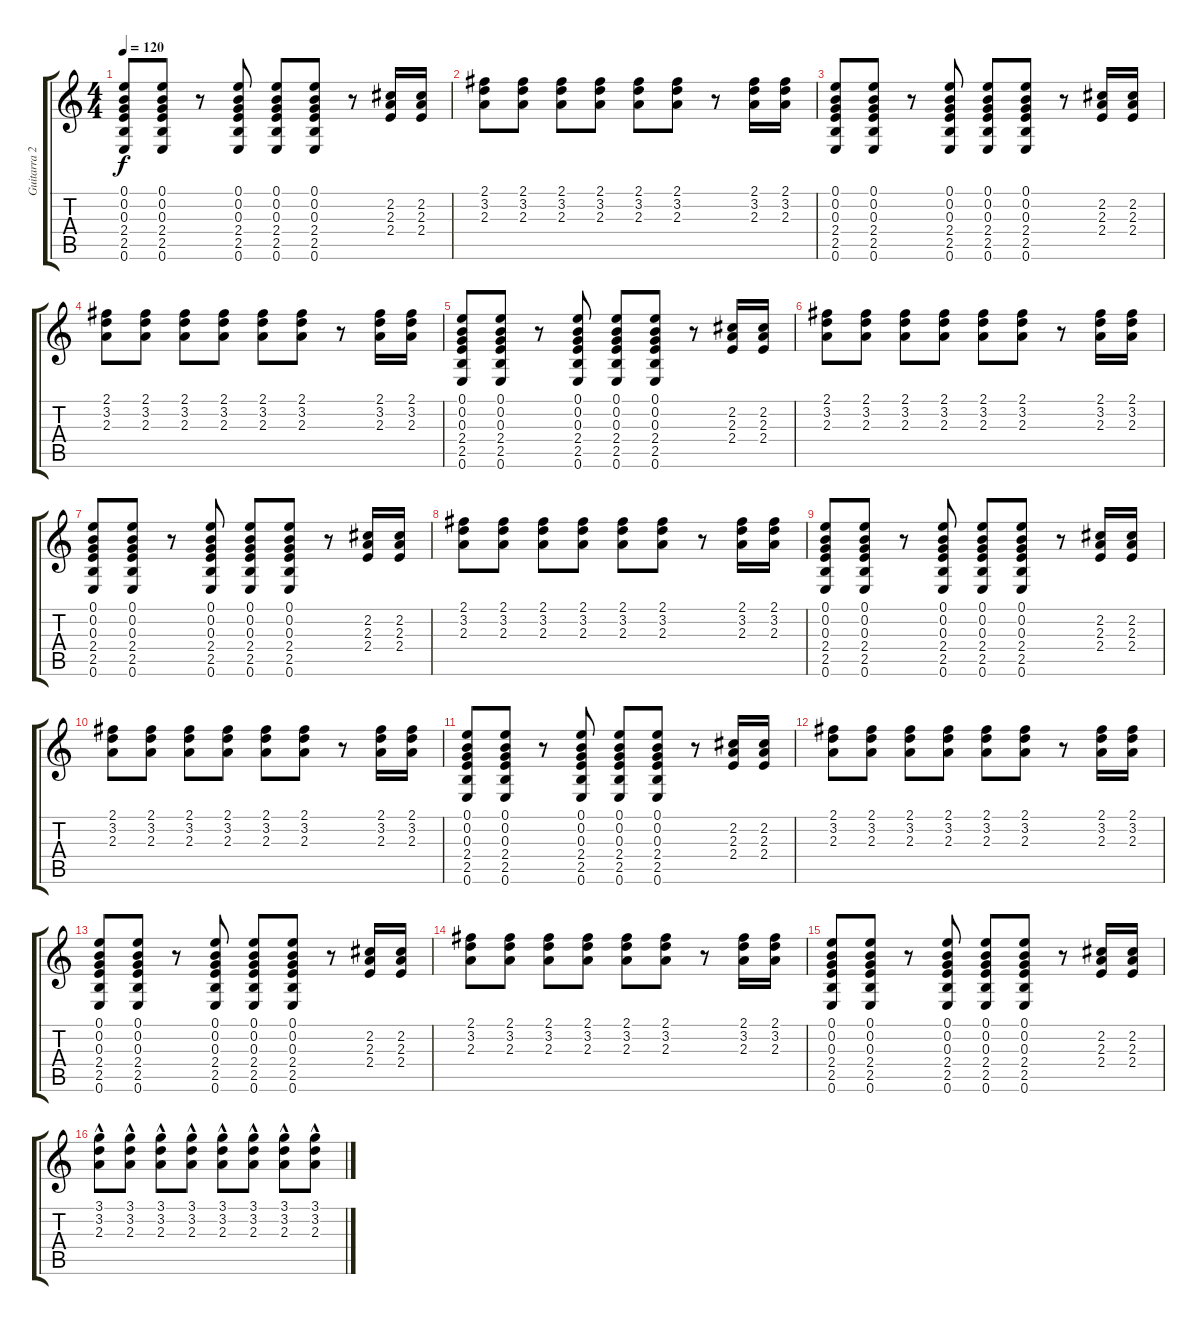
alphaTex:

\track ("Guitarra 2" "Guitarra 2") {instrument electricguitarclean}
\staff {score tabs}
\tuning (E4 B3 G3 D3 A2 E2) {hide}
\ts (4 4)
\tempo 120
\clef g2
\ks c
(0.1 0.2 0.3 2.4 2.5 0.6).8{dy f} (0.1 0.2 0.3 2.4 2.5 0.6).8 r.8 (0.1 0.2 0.3 2.4 2.5 0.6).8 (0.1 0.2 0.3 2.4 2.5 0.6).8 (0.1 0.2 0.3 2.4 2.5 0.6).8 r.8 (2.2 2.3 2.4).16 (2.2 2.3 2.4).16 |
(2.1 3.2 2.3).8 (2.1 3.2 2.3).8 (2.1 3.2 2.3).8 (2.1 3.2 2.3).8 (2.1 3.2 2.3).8 (2.1 3.2 2.3).8 r.8 (2.1 3.2 2.3).16 (2.1 3.2 2.3).16 |
(0.1 0.2 0.3 2.4 2.5 0.6).8 (0.1 0.2 0.3 2.4 2.5 0.6).8 r.8 (0.1 0.2 0.3 2.4 2.5 0.6).8 (0.1 0.2 0.3 2.4 2.5 0.6).8 (0.1 0.2 0.3 2.4 2.5 0.6).8 r.8 (2.2 2.3 2.4).16 (2.2 2.3 2.4).16 |
(2.1 3.2 2.3).8 (2.1 3.2 2.3).8 (2.1 3.2 2.3).8 (2.1 3.2 2.3).8 (2.1 3.2 2.3).8 (2.1 3.2 2.3).8 r.8 (2.1 3.2 2.3).16 (2.1 3.2 2.3).16 |
(0.1 0.2 0.3 2.4 2.5 0.6).8 (0.1 0.2 0.3 2.4 2.5 0.6).8 r.8 (0.1 0.2 0.3 2.4 2.5 0.6).8 (0.1 0.2 0.3 2.4 2.5 0.6).8 (0.1 0.2 0.3 2.4 2.5 0.6).8 r.8 (2.2 2.3 2.4).16 (2.2 2.3 2.4).16 |
(2.1 3.2 2.3).8 (2.1 3.2 2.3).8 (2.1 3.2 2.3).8 (2.1 3.2 2.3).8 (2.1 3.2 2.3).8 (2.1 3.2 2.3).8 r.8 (2.1 3.2 2.3).16 (2.1 3.2 2.3).16 |
(0.1 0.2 0.3 2.4 2.5 0.6).8 (0.1 0.2 0.3 2.4 2.5 0.6).8 r.8 (0.1 0.2 0.3 2.4 2.5 0.6).8 (0.1 0.2 0.3 2.4 2.5 0.6).8 (0.1 0.2 0.3 2.4 2.5 0.6).8 r.8 (2.2 2.3 2.4).16 (2.2 2.3 2.4).16 |
(2.1 3.2 2.3).8 (2.1 3.2 2.3).8 (2.1 3.2 2.3).8 (2.1 3.2 2.3).8 (2.1 3.2 2.3).8 (2.1 3.2 2.3).8 r.8 (2.1 3.2 2.3).16 (2.1 3.2 2.3).16 |
(0.1 0.2 0.3 2.4 2.5 0.6).8 (0.1 0.2 0.3 2.4 2.5 0.6).8 r.8 (0.1 0.2 0.3 2.4 2.5 0.6).8 (0.1 0.2 0.3 2.4 2.5 0.6).8 (0.1 0.2 0.3 2.4 2.5 0.6).8 r.8 (2.2 2.3 2.4).16 (2.2 2.3 2.4).16 |
(2.1 3.2 2.3).8 (2.1 3.2 2.3).8 (2.1 3.2 2.3).8 (2.1 3.2 2.3).8 (2.1 3.2 2.3).8 (2.1 3.2 2.3).8 r.8 (2.1 3.2 2.3).16 (2.1 3.2 2.3).16 |
(0.1 0.2 0.3 2.4 2.5 0.6).8 (0.1 0.2 0.3 2.4 2.5 0.6).8 r.8 (0.1 0.2 0.3 2.4 2.5 0.6).8 (0.1 0.2 0.3 2.4 2.5 0.6).8 (0.1 0.2 0.3 2.4 2.5 0.6).8 r.8 (2.2 2.3 2.4).16 (2.2 2.3 2.4).16 |
(2.1 3.2 2.3).8 (2.1 3.2 2.3).8 (2.1 3.2 2.3).8 (2.1 3.2 2.3).8 (2.1 3.2 2.3).8 (2.1 3.2 2.3).8 r.8 (2.1 3.2 2.3).16 (2.1 3.2 2.3).16 |
(0.1 0.2 0.3 2.4 2.5 0.6).8 (0.1 0.2 0.3 2.4 2.5 0.6).8 r.8 (0.1 0.2 0.3 2.4 2.5 0.6).8 (0.1 0.2 0.3 2.4 2.5 0.6).8 (0.1 0.2 0.3 2.4 2.5 0.6).8 r.8 (2.2 2.3 2.4).16 (2.2 2.3 2.4).16 |
(2.1 3.2 2.3).8 (2.1 3.2 2.3).8 (2.1 3.2 2.3).8 (2.1 3.2 2.3).8 (2.1 3.2 2.3).8 (2.1 3.2 2.3).8 r.8 (2.1 3.2 2.3).16 (2.1 3.2 2.3).16 |
(0.1 0.2 0.3 2.4 2.5 0.6).8 (0.1 0.2 0.3 2.4 2.5 0.6).8 r.8 (0.1 0.2 0.3 2.4 2.5 0.6).8 (0.1 0.2 0.3 2.4 2.5 0.6).8 (0.1 0.2 0.3 2.4 2.5 0.6).8 r.8 (2.2 2.3 2.4).16 (2.2 2.3 2.4).16 |
(3.1 3.2{hac} 2.3).8 (3.1 3.2{hac} 2.3).8 (3.1 3.2{hac} 2.3).8 (3.1 3.2{hac} 2.3).8 (3.1 3.2{hac} 2.3).8 (3.1 3.2{hac} 2.3).8 (3.1 3.2{hac} 2.3).8 (3.1 3.2{hac} 2.3).8
